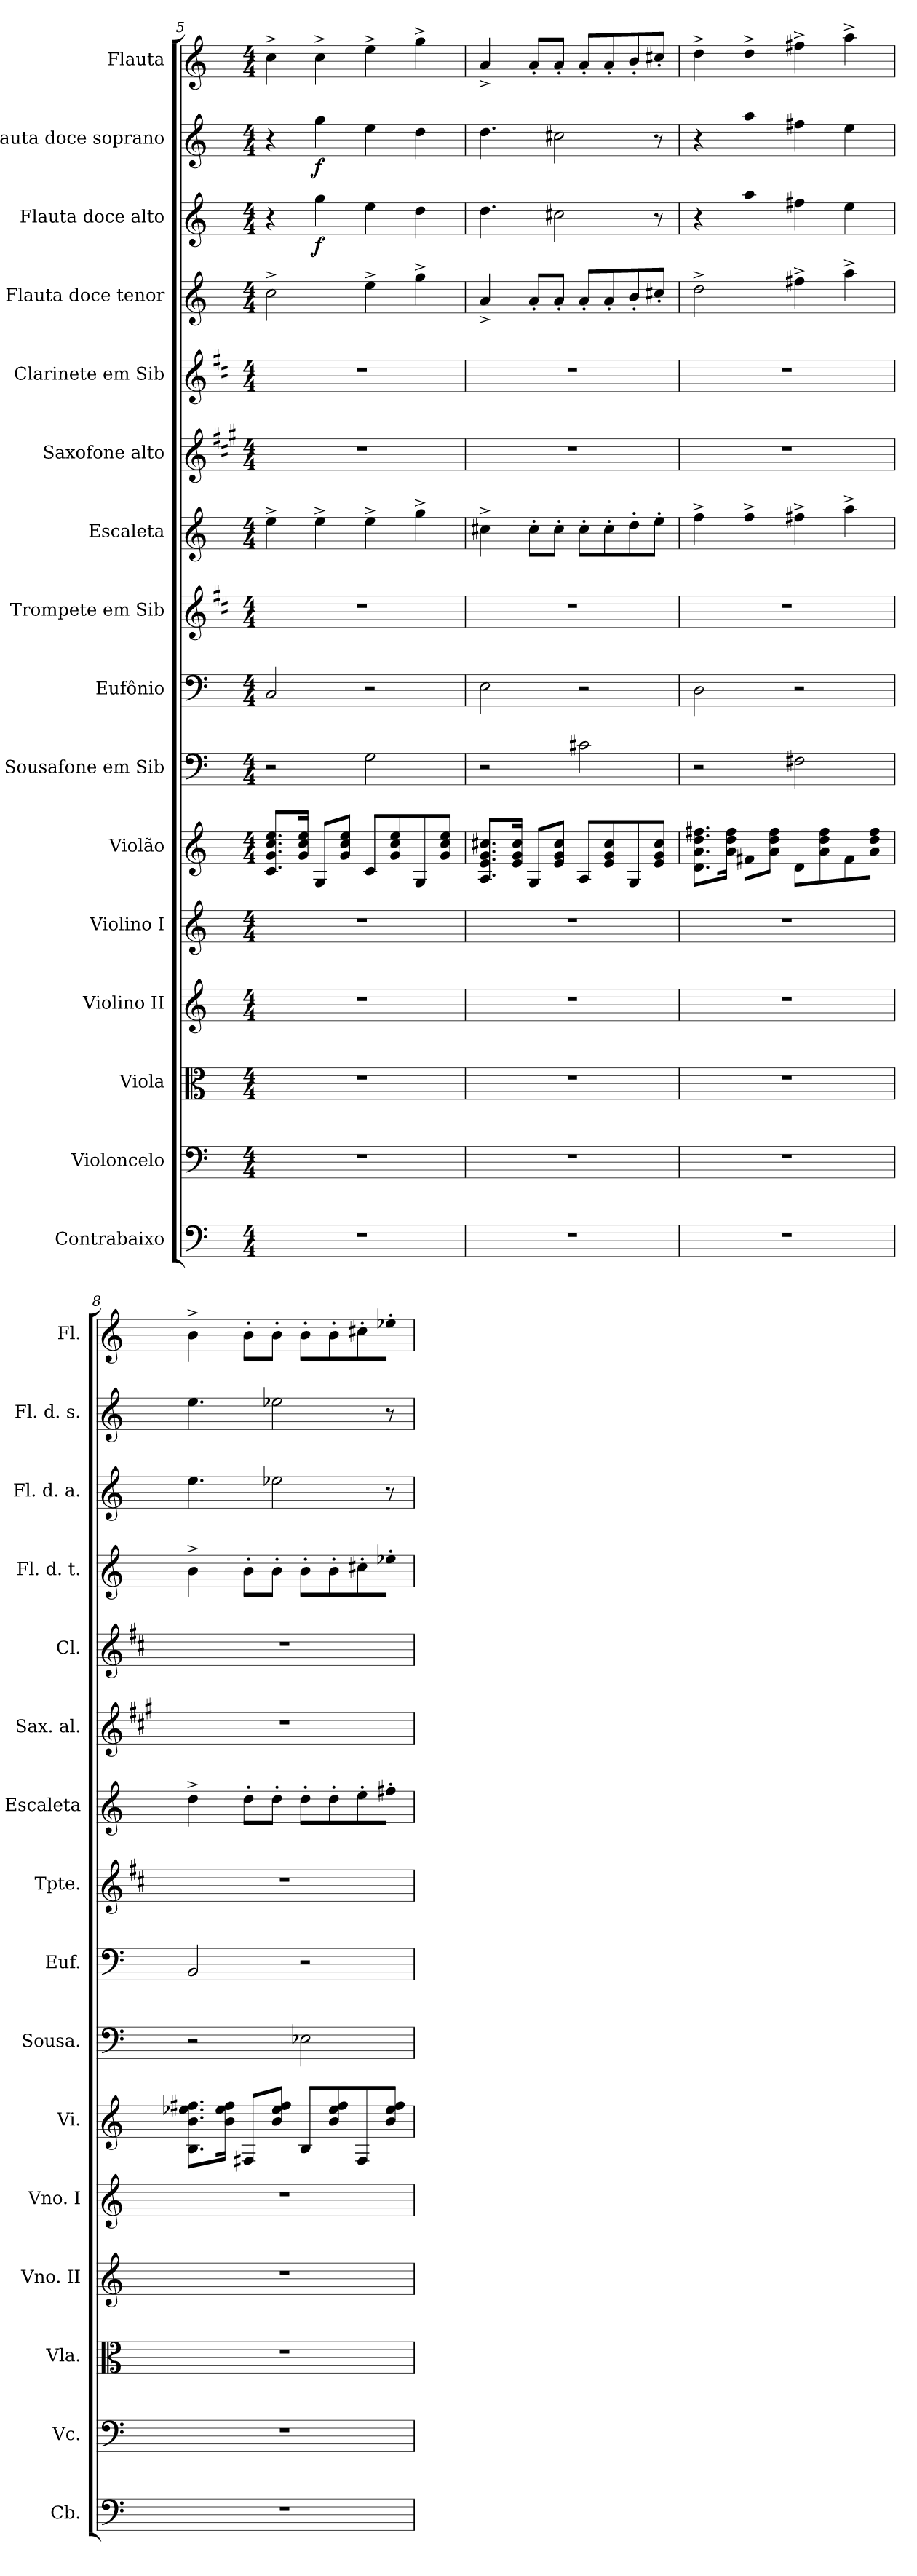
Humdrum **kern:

**kern	**kern	**kern	**kern	**kern	**kern	**kern	**kern	**kern	**kern	**kern	**kern	**kern	**kern	**dynam	**kern	**dynam	**kern
*part16	*part15	*part14	*part13	*part12	*part11	*part10	*part9	*part8	*part7	*part6	*part5	*part4	*part3	*part3	*part2	*part2	*part1
*staff16	*staff15	*staff14	*staff13	*staff12	*staff11	*staff10	*staff9	*staff8	*staff7	*staff6	*staff5	*staff4	*staff3	*staff3	*staff2	*staff2	*staff1
*I"Contrabaixo	*I"Violoncelo	*I"Viola	*I"Violino II	*I"Violino I	*I"Violão	*I"Sousafone em Sib	*I"Eufônio	*I"Trompete em Sib	*I"Escaleta	*I"Saxofone alto	*I"Clarinete em Sib	*I"Flauta doce tenor	*I"Flauta doce alto	*	*I"Flauta doce soprano	*	*I"Flauta
*I'Cb.	*I'Vc.	*I'Vla.	*I'Vno. II	*I'Vno. I	*I'Vi.	*I'Sousa.	*I'Euf.	*I'Tpte.	*I'Escaleta	*I'Sax. al.	*I'Cl.	*I'Fl. d. t.	*I'Fl. d. a.	*	*I'Fl. d. s.	*	*I'Fl.
*clefF4	*clefF4	*clefC3	*clefG2	*clefG2	*clefG2	*clefF4	*clefF4	*clefG2	*clefG2	*clefG2	*clefG2	*clefG2	*clefG2	*	*clefG2	*	*clefG2
*ITrd7c12	*	*	*	*	*ITrd7c12	*ITrd8c14	*	*ITrd1c2	*	*ITrd5c9	*ITrd1c2	*	*	*	*ITrd-7c-12	*	*
*k[]	*k[]	*k[]	*k[]	*k[]	*k[]	*k[]	*k[]	*k[]	*k[]	*k[]	*k[]	*k[]	*k[]	*	*k[]	*	*k[]
*C:	*C:	*C:	*C:	*C:	*C:	*C:	*C:	*C:	*C:	*C:	*C:	*C:	*C:	*	*C:	*	*C:
*M4/4	*M4/4	*M4/4	*M4/4	*M4/4	*M4/4	*M4/4	*M4/4	*M4/4	*M4/4	*M4/4	*M4/4	*M4/4	*M4/4	*	*M4/4	*	*M4/4
=5	=5	=5	=5	=5	=5	=5	=5	=5	=5	=5	=5	=5	=5	=5	=5	=5	=5
1r	1r	1r	1r	1r	8.Ci/ 8.Gi 8.ci 8.eiL	2r	2Ci/	1r	4ee^i\	1r	1r	2cc^i\	4r	.	4r	.	4cc^i\
.	.	.	.	.	16Gi/ 16ci 16eiJk	.	.	.	.	.	.	.	.	.	.	.	.
.	.	.	.	.	8GGi/L	.	.	.	4ee^i\	.	.	.	4ggi\	f	4gggi\	f	4cc^i\
.	.	.	.	.	8Gi/ 8ci 8eiJ	.	.	.	.	.	.	.	.	.	.	.	.
.	.	.	.	.	8Ci/L	2GGi\	2r	.	4ee^i\	.	.	4ee^i\	4eei\	.	4eeei\	.	4ee^i\
.	.	.	.	.	8Gi/ 8ci 8ei	.	.	.	.	.	.	.	.	.	.	.	.
.	.	.	.	.	8GGi/	.	.	.	4gg^i\	.	.	4gg^i\	4ddi\	.	4dddi\	.	4gg^i\
.	.	.	.	.	8Gi/ 8ci 8eiJ	.	.	.	.	.	.	.	.	.	.	.	.
!!LO:PB:g=z
=6	=6	=6	=6	=6	=6	=6	=6	=6	=6	=6	=6	=6	=6	=6	=6	=6	=6
1r	1r	1r	1r	1r	8.AAi/ 8.Ei 8.Gi 8.c#XiL	2r	2Ei\	1r	4cc#X^i\	1r	1r	4a^i/	4.ddi\	.	4.dddi\	.	4a^i/
.	.	.	.	.	16Ei/ 16Gi 16c#iJk	.	.	.	.	.	.	.	.	.	.	.	.
.	.	.	.	.	8GGi/L	.	.	.	8cc#'i\L	.	.	8a'i/L	.	.	.	.	8a'i/L
.	.	.	.	.	8Ei/ 8Gi 8c#iJ	.	.	.	8cc#'i\J	.	.	8a'i/J	2cc#Xi\	.	2ccc#Xi\	.	8a'i/J
.	.	.	.	.	8AAi/L	2C#Xi\	2r	.	8cc#'i\L	.	.	8a'i/L	.	.	.	.	8a'i/L
.	.	.	.	.	8Ei/ 8Gi 8c#i	.	.	.	8cc#'i\	.	.	8a'i/	.	.	.	.	8a'i/
.	.	.	.	.	8GGi/	.	.	.	8dd'i\	.	.	8b'i/	.	.	.	.	8b'i/
.	.	.	.	.	8Ei/ 8Gi 8c#iJ	.	.	.	8ee'i\J	.	.	8cc#X'i/J	8r	.	8r	.	8cc#X'i/J
=7	=7	=7	=7	=7	=7	=7	=7	=7	=7	=7	=7	=7	=7	=7	=7	=7	=7
1r	1r	1r	1r	1r	8.Di\ 8.Ai 8.di 8.f#XiL	2r	2Di\	1r	4ff^i\	1r	1r	2dd^i\	4r	.	4r	.	4dd^i\
.	.	.	.	.	16Ai\ 16di 16f#iJk	.	.	.	.	.	.	.	.	.	.	.	.
.	.	.	.	.	8F#Xi\L	.	.	.	4ff^i\	.	.	.	4aai\	.	4aaai\	.	4dd^i\
.	.	.	.	.	8Ai\ 8di 8f#iJ	.	.	.	.	.	.	.	.	.	.	.	.
.	.	.	.	.	8Di\L	2FF#Xi\	2r	.	4ff#X^i\	.	.	4ff#X^i\	4ff#Xi\	.	4fff#Xi\	.	4ff#X^i\
.	.	.	.	.	8Ai\ 8di 8f#i	.	.	.	.	.	.	.	.	.	.	.	.
.	.	.	.	.	8F#i\	.	.	.	4aa^i\	.	.	4aa^i\	4eei\	.	4eeei\	.	4aa^i\
.	.	.	.	.	8Ai\ 8di 8f#iJ	.	.	.	.	.	.	.	.	.	.	.	.
=8	=8	=8	=8	=8	=8	=8	=8	=8	=8	=8	=8	=8	=8	=8	=8	=8	=8
1r	1r	1r	1r	1r	8.BBi\ 8.Bi 8.e-Xi 8.f#XiL	2r	2BBi/	1r	4dd^i\	1r	1r	4b^i\	4.eei\	.	4.eeei\	.	4b^i\
.	.	.	.	.	16Bi\ 16e-i 16f#iJk	.	.	.	.	.	.	.	.	.	.	.	.
.	.	.	.	.	8FF#Xi/L	.	.	.	8dd'i\L	.	.	8b'i\L	.	.	.	.	8b'i\L
.	.	.	.	.	8Bi/ 8e-i 8f#iJ	.	.	.	8dd'i\J	.	.	8b'i\J	2ee-Xi\	.	2eee-Xi\	.	8b'i\J
.	.	.	.	.	8BBi/L	2EE-Xi\	2r	.	8dd'i\L	.	.	8b'i\L	.	.	.	.	8b'i\L
.	.	.	.	.	8Bi/ 8e-i 8f#i	.	.	.	8dd'i\	.	.	8b'i\	.	.	.	.	8b'i\
.	.	.	.	.	8FF#i/	.	.	.	8ee'i\	.	.	8cc#X'i\	.	.	.	.	8cc#X'i\
.	.	.	.	.	8Bi/ 8e-i 8f#iJ	.	.	.	8ff#X'i\J	.	.	8ee-X'i\J	8r	.	8r	.	8ee-X'i\J
=	=	=	=	=	=	=	=	=	=	=	=	=	=	=	=	=	=
*-	*-	*-	*-	*-	*-	*-	*-	*-	*-	*-	*-	*-	*-	*-	*-	*-	*-
